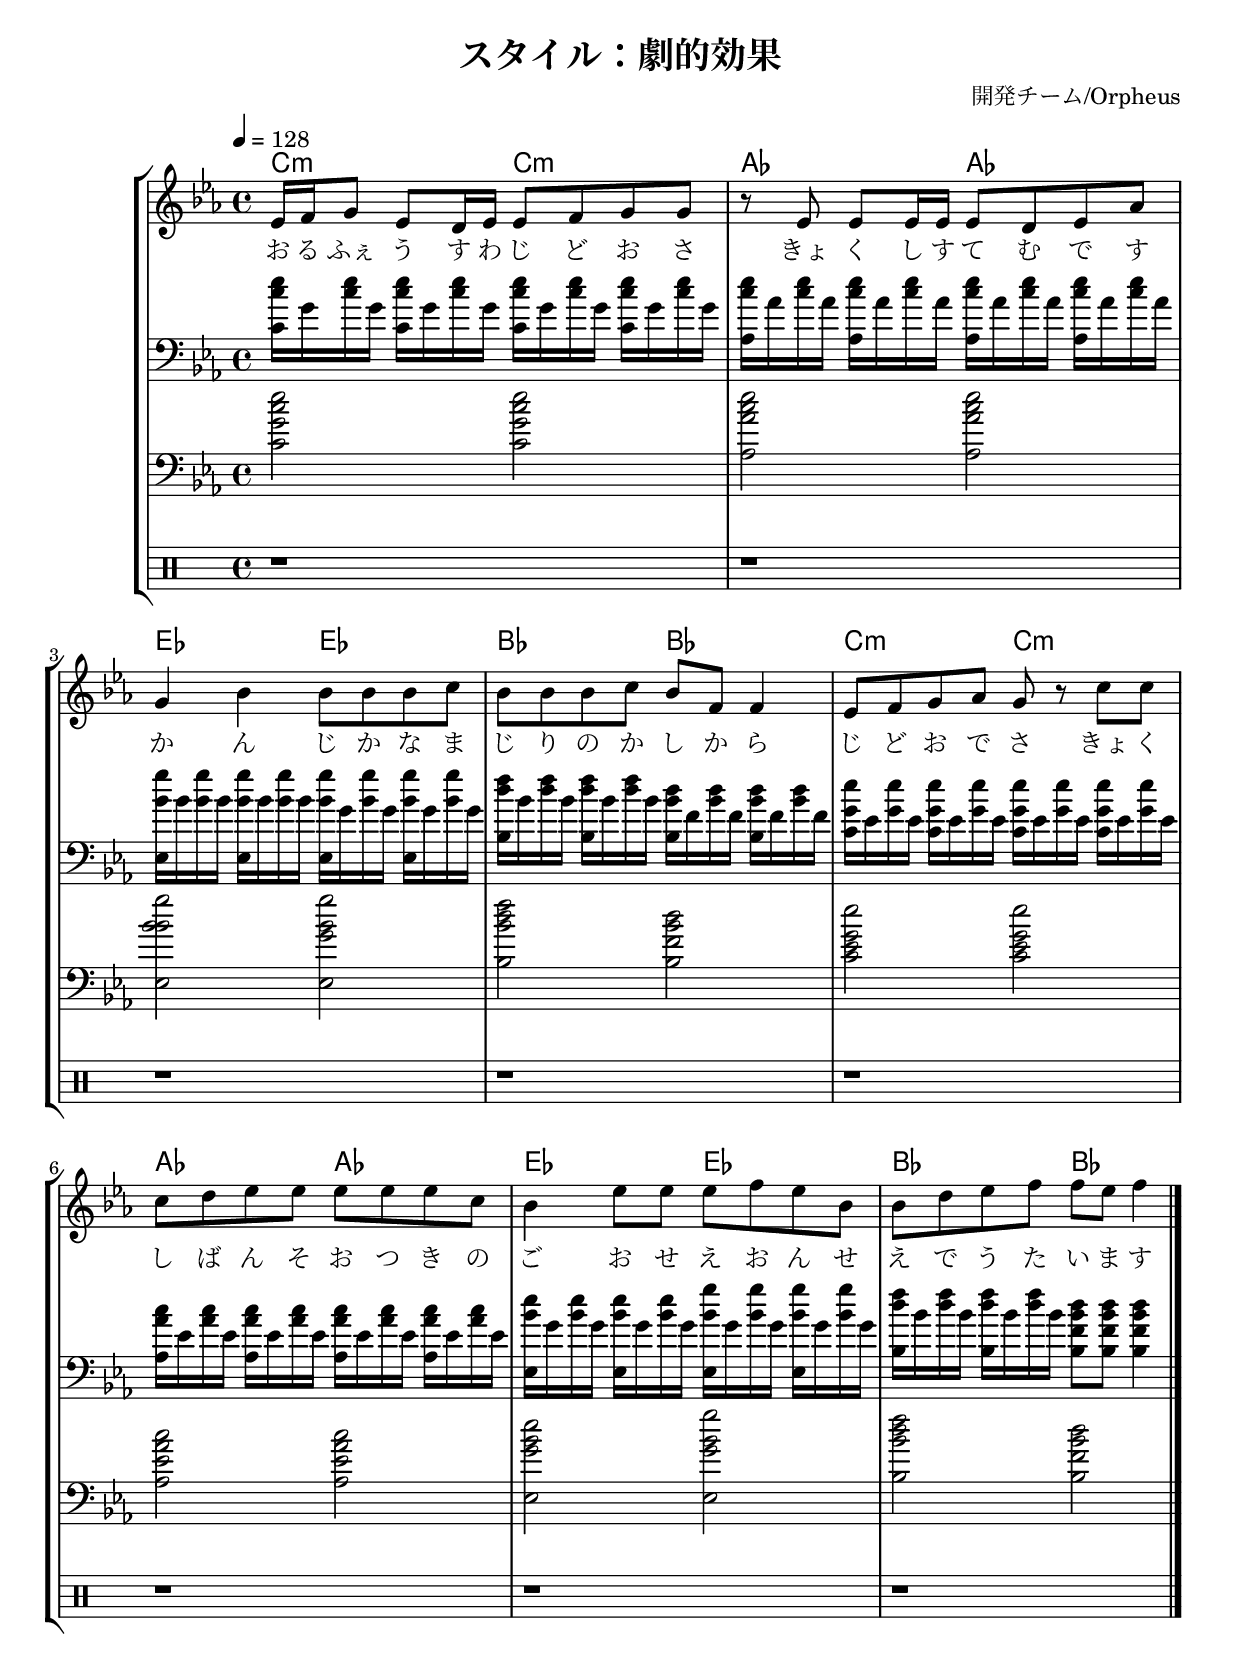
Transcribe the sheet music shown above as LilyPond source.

\version "2.12.1"

\header {
	title = \markup {スタイル：劇的効果}
	composer = \markup \center-column {開発チーム/Orpheus}
}

harmony = \chordmode {
	c2:m c:m as as es es bes bes c:m c:m as as es es bes bes 
}

melody = {
	\set Staff.midiInstrument = #"fss0.42"
		\key es \major
	\tempo 4 = 128
 es'16  f'16  g'8  es'8  d'16  es'16  es'8  f'8  g'8  g'8 
	r8  es'8  es'8  es'16  es'16  es'8  d'8  es'8  as'8 
	g'4  bes'4  bes'8  bes'8  bes'8  c''8 
	bes'8  bes'8  bes'8  c''8  bes'8  f'8  f'4 
	es'8  f'8  g'8  as'8  g'8  r8  c''8  c''8 
	c''8  d''8  es''8  es''8  es''8  es''8  es''8  c''8 
	bes'4  es''8  es''8  es''8  f''8  es''8  bes'8 
	bes'8  d''8  es''8  f''8  f''8  es''8  f''4
}

words = \lyricmode {
	お  る  ふぇ  う  す  わ  じ  ど  お  さ  きょ  く  し  す  て  む  で  す  か  ん  じ  か  な  ま  じ  り  の  か  し  か  ら  じ  ど  お  で  さ  きょ  く  し  ば  ん  そ  お  つ  き  の  ご  お  せ  え  お  ん  せ  え  で  う  た  い  ま  す  
}

tempochange = {
	\tempo 4 = 128
	r1 | r1 | r1 | r1 | r1 | r1 | r1 | r1 \bar "|."
}

mainacc = {
	\clef bass
	\set Staff.midiInstrument = #"Overdriven Guitar"
	\key es \major
	\tempo 4 = 128
	<c' c'' es''>16 g'16 <c'' es''>16 g'16   <c' c'' es''>16 g'16 <c'' es''>16 g'16
	<c' c'' es''>16 g'16 <c'' es''>16 g'16   <c' c'' es''>16 g'16 <c'' es''>16 g'16
	<as c'' es''>16 as'16 <c'' es''>16 as'16   <as c'' es''>16 as'16 <c'' es''>16 as'16
	<as c'' es''>16 as'16 <c'' es''>16 as'16   <as c'' es''>16 as'16 <c'' es''>16 as'16
	<es bes' g''>16 bes'16 <bes' g''>16 bes'16   <es bes' g''>16 bes'16 <bes' g''>16 bes'16
	<es bes' g''>16 g'16 <bes' g''>16 g'16   <es bes' g''>16 g'16 <bes' g''>16 g'16
	<bes d'' f''>16 bes'16 <d'' f''>16 bes'16   <bes d'' f''>16 bes'16 <d'' f''>16 bes'16
	<bes bes' d''>16 f'16 <bes' d''>16 f'16   <bes bes' d''>16 f'16 <bes' d''>16 f'16
	<c' g' es''>16 es'16 <g' es''>16 es'16   <c' g' es''>16 es'16 <g' es''>16 es'16
	<c' g' es''>16 es'16 <g' es''>16 es'16   <c' g' es''>16 es'16 <g' es''>16 es'16
	<as as' c''>16 es'16 <as' c''>16 es'16   <as as' c''>16 es'16 <as' c''>16 es'16
	<as as' c''>16 es'16 <as' c''>16 es'16   <as as' c''>16 es'16 <as' c''>16 es'16
	<es bes' es''>16 g'16 <bes' es''>16 g'16   <es bes' es''>16 g'16 <bes' es''>16 g'16
	<es bes' g''>16 g'16 <bes' g''>16 g'16   <es bes' g''>16 g'16 <bes' g''>16 g'16
	<bes d'' f''>16 bes'16 <d'' f''>16 bes'16   <bes d'' f''>16 bes'16 <d'' f''>16 bes'16
	<bes f' bes' d''>8 <bes f' bes' d''>8 <bes f' bes' d''>4
	\bar "|."
}

subacc = {
	\clef bass
	\set Staff.midiInstrument = #"Orchestra Hit"
	\key es \major
	\tempo 4 = 128
	<c' g' c'' es''>2
	<c' g' c'' es''>2
	<as as' c'' es''>2
	<as as' c'' es''>2
	<es bes' bes' g''>2
	<es g' bes' g''>2
	<bes bes' d'' f''>2
	<bes f' bes' d''>2
	<c' es' g' es''>2
	<c' es' g' es''>2
	<as es' as' c''>2
	<as es' as' c''>2
	<es g' bes' es''>2
	<es g' bes' g''>2
	<bes bes' d'' f''>2
	<bes f' bes' d''>2
	\bar "|."
}

percA = {
	\drummode {
	r1 |r1 |r1 |r1 |r1 |r1 |r1 |r1 \bar "|."
	}
}

percB = {
	\drummode {
	r1 |r1 |r1 |r1 |r1 |r1 |r1 |r1 \bar "|."
	}
}

percC = {
	\drummode {
	r1 |r1 |r1 |r1 |r1 |r1 |r1 |r1 \bar "|."
	}
}

percD = {
	\drummode {
	r1 |r1 |r1 |r1 |r1 |r1 |r1 |r1 \bar "|."
	}
}

percE = {
	\drummode {
	r1 |r1 |r1 |r1 |r1 |r1 |r1 |r1 \bar "|."
	}
}

\score {
	<<
		\new StaffGroup <<
			\new ChordNames {\harmony}
			\new Voice = "melody" {\melody}
			\new Lyrics \lyricsto "melody" \words
			\new Staff = "mainacc" {\mainacc}
			\new Staff = "subacc" {\subacc}
			\new DrumStaff <<
				\new DrumVoice {\percA}
				\new DrumVoice {\percB}
				\new DrumVoice {\percC}
				\new DrumVoice {\percD}
				\new DrumVoice {\percE}
			>>
		>>
	>>
	\layout { }
}
